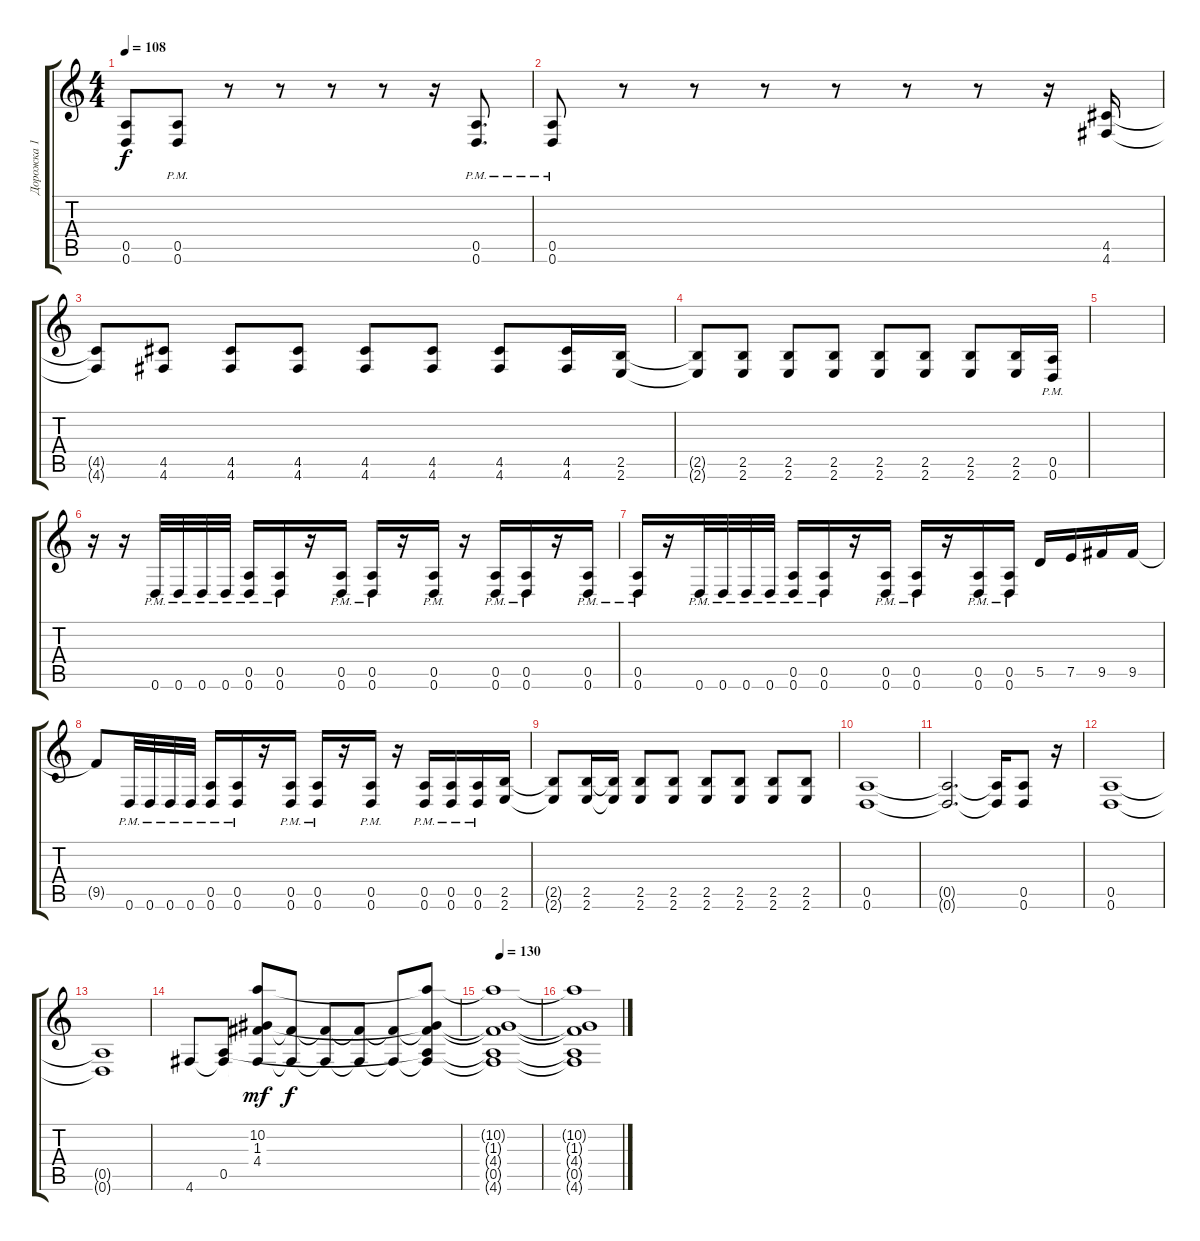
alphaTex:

\track ("Дорожка 1" "Дорожка 1") {instrument distortionguitar}
\staff {score tabs}
\tuning (E4 B3 G3 D3 A2 D2) {hide}
\ts (4 4)
\tempo 108
\clef g2
\ks c
(0.5{t} 0.6{t}).8{dy f} (0.5{pm} 0.6{pm}).8 r.8 r.8 r.8 r.8 r.16 (0.5{pm} 0.6{pm}).8{d} |
(0.5{pm} 0.6{pm}).8 r.8 r.8 r.8 r.8 r.8 r.8 r.16 (4.5 4.6).16 |
(4.5{t} 4.6{t}).8 (4.5 4.6).8 (4.5 4.6).8 (4.5 4.6).8 (4.5 4.6).8 (4.5 4.6).8 (4.5 4.6).8 (4.5 4.6).16 (2.5 2.6).16 |
(2.5{t} 2.6{t}).8 (2.5 2.6).8 (2.5 2.6).8 (2.5 2.6).8 (2.5 2.6).8 (2.5 2.6).8 (2.5 2.6).8 (2.5 2.6).16 (0.5{pm} 0.6{pm}).16 |
|
r.16 r.16 0.6{pm}.32 0.6{pm}.32 0.6{pm}.32 0.6{pm}.32 (0.5{pm} 0.6{pm}).16 (0.5{pm} 0.6{pm}).16 r.16 (0.5{pm} 0.6{pm}).16 (0.5{pm} 0.6{pm}).16 r.16 (0.5{pm} 0.6{pm}).16 r.16 (0.5{pm} 0.6{pm}).16 (0.5{pm} 0.6{pm}).16 r.16 (0.5{pm} 0.6{pm}).16 |
(0.5{pm} 0.6{pm}).16 r.16 0.6{pm}.32 0.6{pm}.32 0.6{pm}.32 0.6{pm}.32 (0.5{pm} 0.6{pm}).16 (0.5{pm} 0.6{pm}).16 r.16 (0.5{pm} 0.6{pm}).16 (0.5{pm} 0.6{pm}).16 r.16 (0.5{pm} 0.6{pm}).16 (0.5{pm} 0.6{pm}).16 5.5.16 7.5.16 9.5.16 9.5.16 |
9.5{t}.8 0.6{pm}.32 0.6{pm}.32 0.6{pm}.32 0.6{pm}.32 (0.5{pm} 0.6{pm}).16 (0.5{pm} 0.6{pm}).16 r.16 (0.5{pm} 0.6{pm}).16 (0.5{pm} 0.6{pm}).16 r.16 (0.5{pm} 0.6{pm}).16 r.16 (0.5{pm} 0.6{pm}).16 (0.5{pm} 0.6{pm}).16 (0.5{pm} 0.6{pm}).16 (2.5 2.6).16 |
(2.5{t} 2.6{t}).8 (2.5 2.6).16 (2.5{t} 2.6{t}).16 (2.5 2.6).8 (2.5 2.6).8 (2.5 2.6).8 (2.5 2.6).8 (2.5 2.6).8 (2.5 2.6).8 |
(0.5 0.6).1 |
(0.5{t} 0.6{t}).2{d} (0.5{t} 0.6{t}).16 (0.5 0.6).8 r.16 |
(0.5 0.6).1 |
(0.5{t} 0.6{t}).1 |
4.6.8{volume 0} (0.5 4.6{t}).8 (10.2 1.3 4.4 4.6{t}).8{dy mf} (4.4{t} 4.6{t}).8{dy f} (4.4{t} 4.6{t}).8 (4.4{t} 4.6{t}).8 (4.4{t} 4.6{t}).8 (10.2{t} 1.3{t} 4.4{t} 0.5{t} 4.6{t}).8 |
\tempo 130
(10.2{t} 1.3{t} 4.4{t} 0.5{t} 4.6{t}).1 |
(10.2{t} 1.3{t} 4.4{t} 0.5{t} 4.6{t}).1
